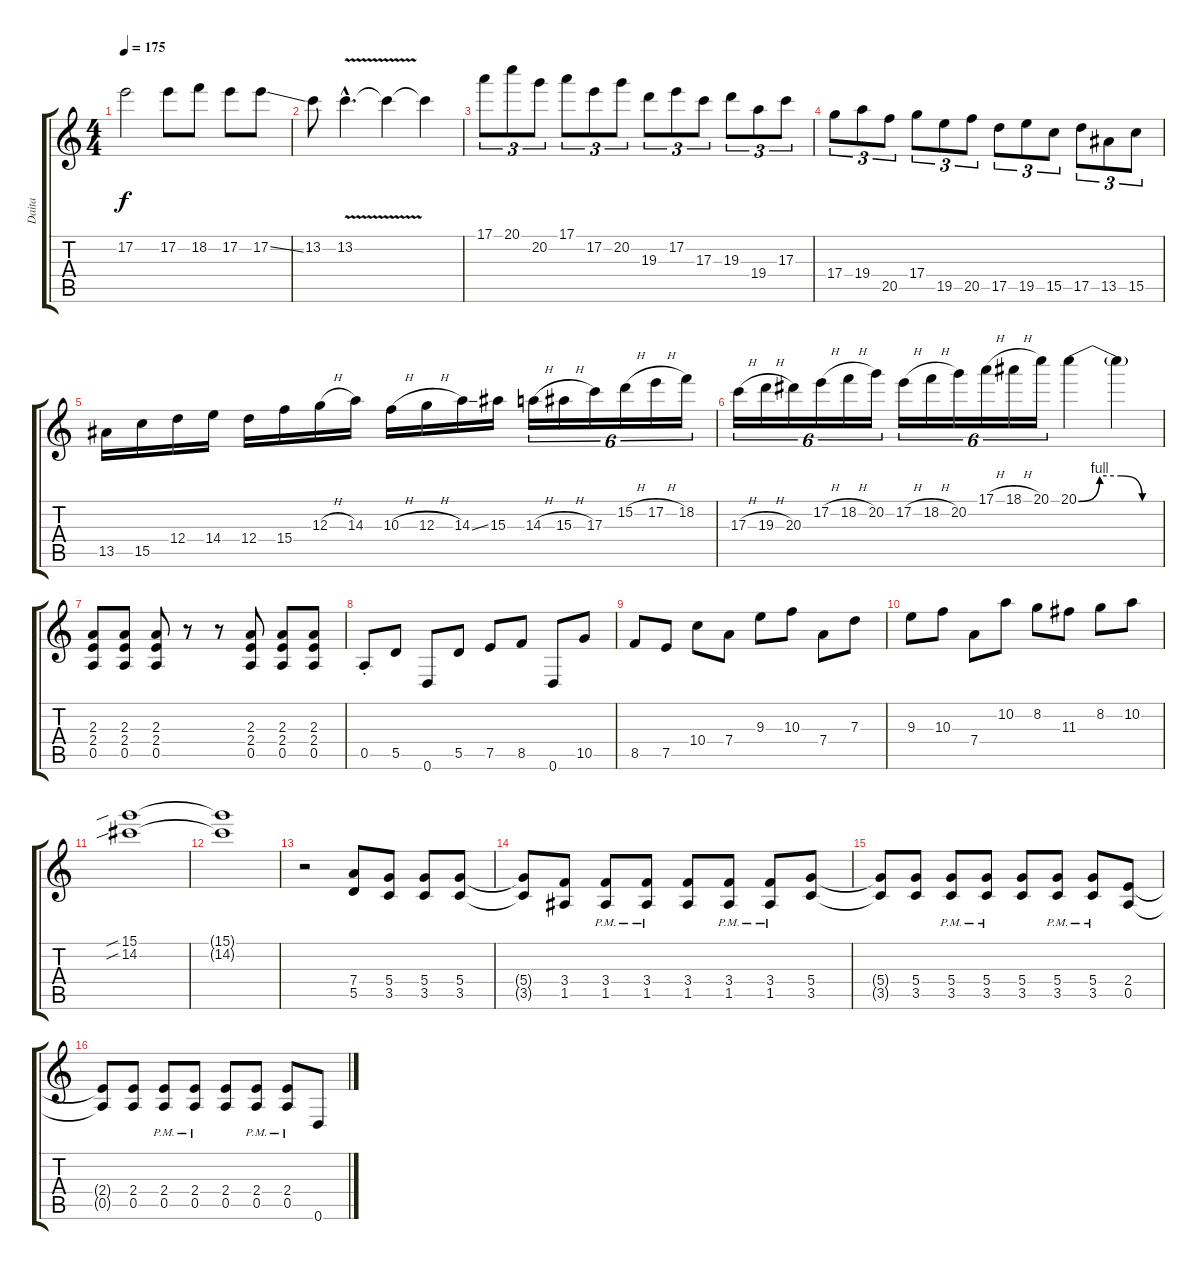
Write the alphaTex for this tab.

\track ("Daita" "Daita") {instrument distortionguitar}
\staff {score tabs}
\tuning (E4 B3 G3 D3 A2 D2) {hide}
\ts (4 4)
\tempo 175
\clef g2
\ks c
17.2{t}.2{dy f} 17.2.8 18.2.8 17.2.8 17.2{ss}.8 |
13.2.8 13.2{v hac}.4{d} 13.2{t}.4 13.2{t}.4 |
17.1.8{tu (3 2)} 20.1.8{tu (3 2)} 20.2.8{tu (3 2)} 17.1.8{tu (3 2)} 17.2.8{tu (3 2)} 20.2.8{tu (3 2)} 19.3.8{tu (3 2)} 17.2.8{tu (3 2)} 17.3.8{tu (3 2)} 19.3.8{tu (3 2)} 19.4.8{tu (3 2)} 17.3.8{tu (3 2)} |
17.4.8{tu (3 2)} 19.4.8{tu (3 2)} 20.5.8{tu (3 2)} 17.4.8{tu (3 2)} 19.5.8{tu (3 2)} 20.5.8{tu (3 2)} 17.5.8{tu (3 2)} 19.5.8{tu (3 2)} 15.5.8{tu (3 2)} 17.5.8{tu (3 2)} 13.5.8{tu (3 2)} 15.5.8{tu (3 2)} |
13.5.16 15.5.16 12.4.16 14.4.16 12.4.16 15.4.16 12.3{h}.16 14.3.16 10.3{h}.16 12.3{h}.16 14.3{ss}.16 15.3.16 14.3{h}.16{tu (6 4)} 15.3{h}.16{tu (6 4)} 17.3.16{tu (6 4)} 15.2{h}.16{tu (6 4)} 17.2{h}.16{tu (6 4)} 18.2.16{tu (6 4)} |
17.3{h}.16{tu (6 4)} 19.3{h}.16{tu (6 4)} 20.3.16{tu (6 4)} 17.2{h}.16{tu (6 4)} 18.2{h}.16{tu (6 4)} 20.2.16{tu (6 4)} 17.2{h}.16{tu (6 4)} 18.2{h}.16{tu (6 4)} 20.2.16{tu (6 4)} 17.1{h}.16{tu (6 4)} 18.1{h}.16{tu (6 4)} 20.1.16{tu (6 4)} 20.1{be (custom 0 0 15 4 30 4 45 0 60 0)}.4 20.1{t}.4 |
(2.3 2.4 0.5).8 (2.3 2.4 0.5).8 (2.3 2.4 0.5).8 r.8 r.8 (2.3 2.4 0.5).8 (2.3 2.4 0.5).8 (2.3 2.4 0.5).8 |
0.5{st}.8 5.5.8 0.6.8 5.5.8 7.5.8 8.5.8 0.6.8 10.5.8 |
8.5.8 7.5.8 10.4.8 7.4.8 9.3.8 10.3.8 7.4.8 7.3.8 |
9.3.8 10.3.8 7.4.8 10.2.8 8.2.8 11.3.8 8.2.8 10.2.8 |
(15.1{sib} 14.2{sib}).1 |
(15.1{t} 14.2{t}).1 |
r.2 (7.4 5.5).8 (5.4 3.5).8 (5.4 3.5).8 (5.4 3.5).8 |
(5.4{t} 3.5{t}).8 (3.4 1.5).8 (3.4{pm} 1.5{pm}).8 (3.4{pm} 1.5{pm}).8 (3.4 1.5).8 (3.4{pm} 1.5{pm}).8 (3.4{pm} 1.5{pm}).8 (5.4 3.5).8 |
(5.4{t} 3.5{t}).8 (5.4 3.5).8 (5.4{pm} 3.5{pm}).8 (5.4{pm} 3.5{pm}).8 (5.4 3.5).8 (5.4{pm} 3.5{pm}).8 (5.4{pm} 3.5{pm}).8 (2.4 0.5).8 |
(2.4{t} 0.5{t}).8 (2.4 0.5).8 (2.4{pm} 0.5{pm}).8 (2.4{pm} 0.5{pm}).8 (2.4 0.5).8 (2.4{pm} 0.5{pm}).8 (2.4{pm} 0.5{pm}).8 0.6.8
